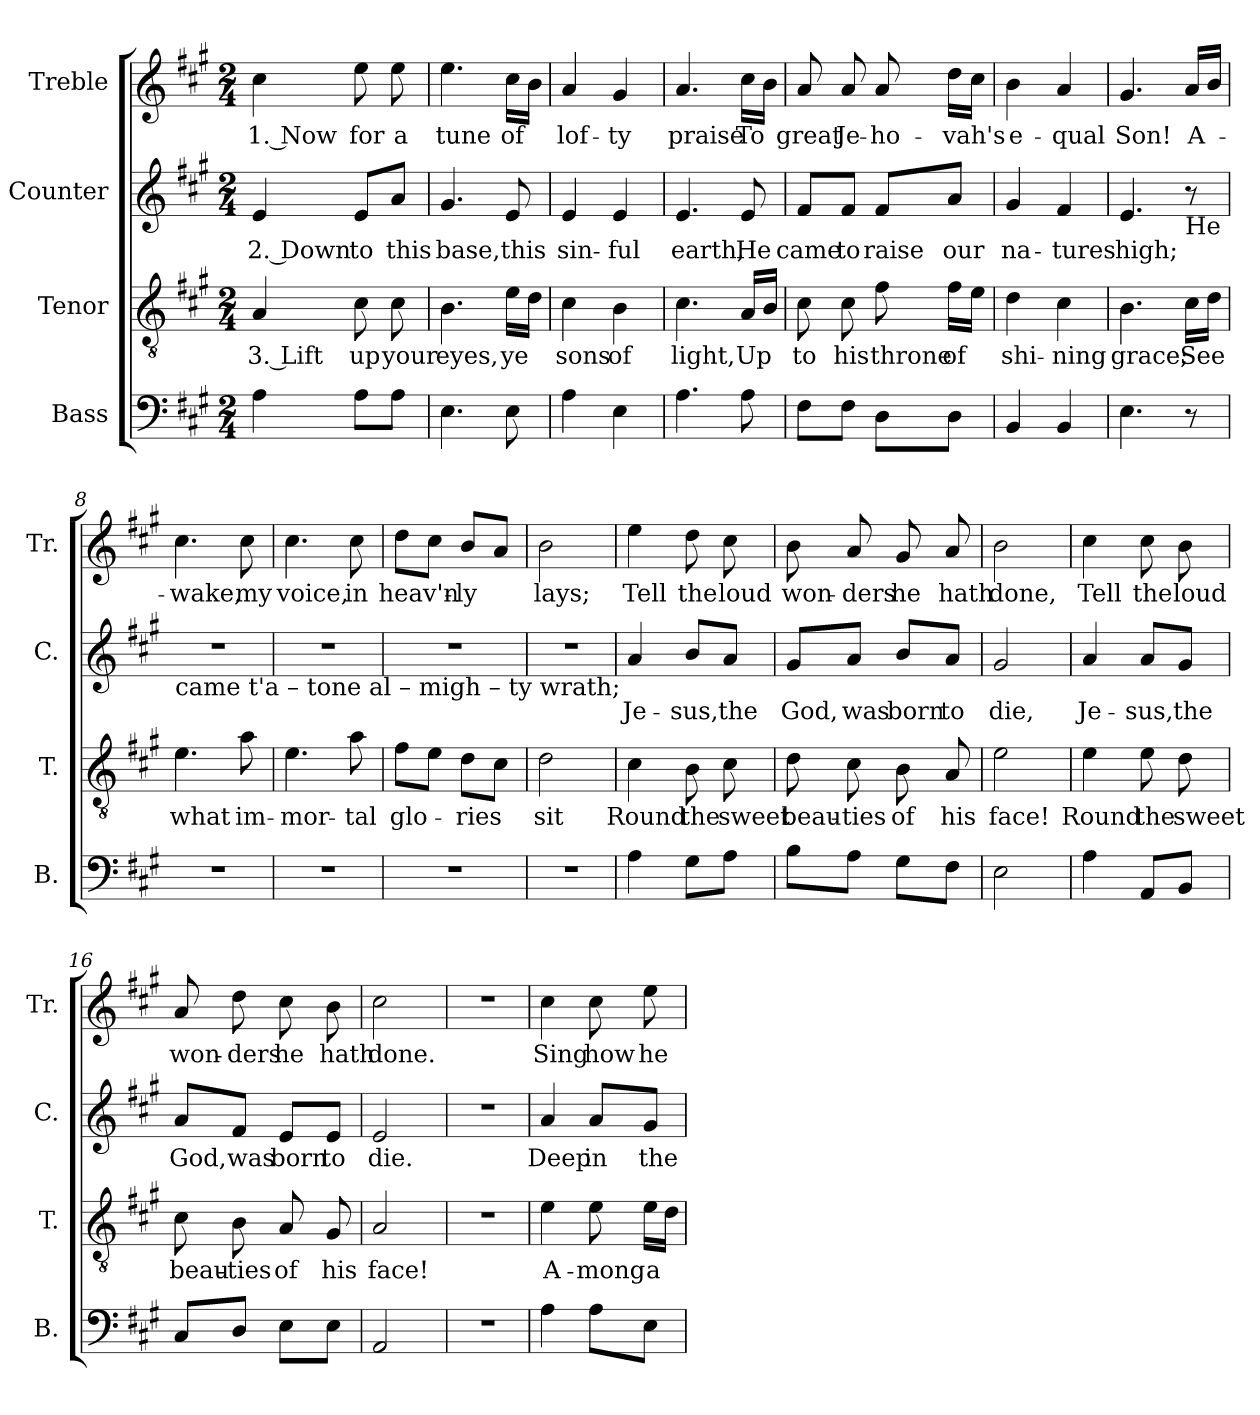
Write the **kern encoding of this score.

**kern	**kern	**text	**kern	**text	**kern	**text
*part4	*part3	*part3	*part2	*part2	*part1	*part1
*staff4	*staff3	*staff3	*staff2	*staff2	*staff1	*staff1
*I"Bass	*I"Tenor	*	*I"Counter	*	*I"Treble	*
*I'B.	*I'T.	*	*I'C.	*	*I'Tr.	*
*clefF4	*clefGv2	*	*clefG2	*	*clefG2	*
*k[f#c#g#]	*k[f#c#g#]	*	*k[f#c#g#]	*	*k[f#c#g#]	*
*M2/4	*M2/4	*	*M2/4	*	*M2/4	*
*MM100	*MM100	*	*MM100	*	*MM100	*
=1	=1	=1	=1	=1	=1	=1
4A\	4A/	3. Lift	4e/	2. Down	4cc#\	1. Now
8A\L	8c#\	up	8e/L	to	8ee\	for
8A\J	8c#\	your	8a/J	this	8ee\	a
=2	=2	=2	=2	=2	=2	=2
4.E\	4.B\	eyes,	4.g#/	base,	4.ee\	tune
8E\	16e\LL	ye	8e/	this	16cc#\LL	of
.	16d\JJ	.	.	.	16b\JJ	.
=3	=3	=3	=3	=3	=3	=3
4A\	4c#\	sons	4e/	sin-	4a/	lof-
4E\	4B\	of	4e/	-ful	4g#/	-ty
=4	=4	=4	=4	=4	=4	=4
4.A\	4.c#\	light,	4.e/	earth,	4.a/	praise
8A\	16A/LL	Up	8e/	He	16cc#\LL	To
.	16B/JJ	.	.	.	16b\JJ	.
=5	=5	=5	=5	=5	=5	=5
8F#\L	8c#\	to	8f#/L	came	8a/	great
8F#\J	8c#\	his	8f#/J	to	8a/	Je-
8D\L	8f#\	throne	8f#/L	raise	8a/	-ho-
8D\J	16f#\LL	of	8a/J	our	16dd\LL	-vah's
.	16e\JJ	.	.	.	16cc#\JJ	.
=6	=6	=6	=6	=6	=6	=6
4BB/	4d\	shi-	4g#/	na-	4b\	e-
4BB/	4c#\	-ning	4f#/	-tures	4a/	-qual
=7	=7	=7	=7	=7	=7	=7
4.E\	4.B\	grace;	4.e/	high;	4.g#/	Son!
!	!	!	!LO:TX:b:t=He	!	!	!
8r	16c#\LL	See	8r	.	16a/LL	A-
.	16d\JJ	.	.	.	16b/JJ	.
!!LO:LB:g=z
=8	=8	=8	=8	=8	=8	=8
!	!	!	!LO:TX:b:t=came    t'a   – tone      al   –  migh     –    ty         wrath;	!	!	!
2r	4.e\	what	2r	.	4.cc#\	-wake,
.	8a\	im-	.	.	8cc#\	my
=9	=9	=9	=9	=9	=9	=9
2r	4.e\	-mor-	2r	.	4.cc#\	voice,
.	8a\	-tal	.	.	8cc#\	in
=10	=10	=10	=10	=10	=10	=10
2r	8f#\L	glo-	2r	.	8dd\L	heav'n-
.	8e\J	.	.	.	8cc#\J	.
.	8d\L	-ries	.	.	8b/L	-ly
.	8c#\J	.	.	.	8a/J	.
=11	=11	=11	=11	=11	=11	=11
2r	2d\	sit	2r	.	2b\	lays;
=12	=12	=12	=12	=12	=12	=12
4A\	4c#\	Round	4a/	Je-	4ee\	Tell
8G#\L	8B\	the	8b/L	-sus,	8dd\	the
8A\J	8c#\	sweet	8a/J	the	8cc#\	loud
=13	=13	=13	=13	=13	=13	=13
8B\L	8d\	beau-	8g#/L	God,	8b\	won-
8A\J	8c#\	-ties	8a/J	was	8a/	-ders
8G#\L	8B\	of	8b/L	born	8g#/	he
8F#\J	8A/	his	8a/J	to	8a/	hath
=14	=14	=14	=14	=14	=14	=14
2E\	2e\	face!	2g#/	die,	2b\	done,
=15	=15	=15	=15	=15	=15	=15
4A\	4e\	Round	4a/	Je-	4cc#\	Tell
8AA/L	8e\	the	8a/L	-sus,	8cc#\	the
8BB/J	8d\	sweet	8g#/J	the	8b\	loud
!!LO:LB:g=z
=16	=16	=16	=16	=16	=16	=16
8C#/L	8c#\	beau-	8a/L	God,	8a/	won-
8D/J	8B\	-ties	8f#/J	was	8dd\	-ders
8E\L	8A/	of	8e/L	born	8cc#\	he
8E\J	8G#/	his	8e/J	to	8b\	hath
=17	=17	=17	=17	=17	=17	=17
2AA/	2A/	face!	2e/	die.	2cc#\	done.
=18	=18	=18	=18	=18	=18	=18
2r	2r	.	2r	.	2r	.
=19	=19	=19	=19	=19	=19	=19
4A\	4e\	A-	4a/	Deep	4cc#\	Sing
8A\L	8e\	-mong	8a/L	in	8cc#\	how
8E\J	16e\LL	a	8g#/J	the	8ee\	he
.	16d\JJ	.	.	.	.	.
=	=	=	=	=	=	=
*-	*-	*-	*-	*-	*-	*-
